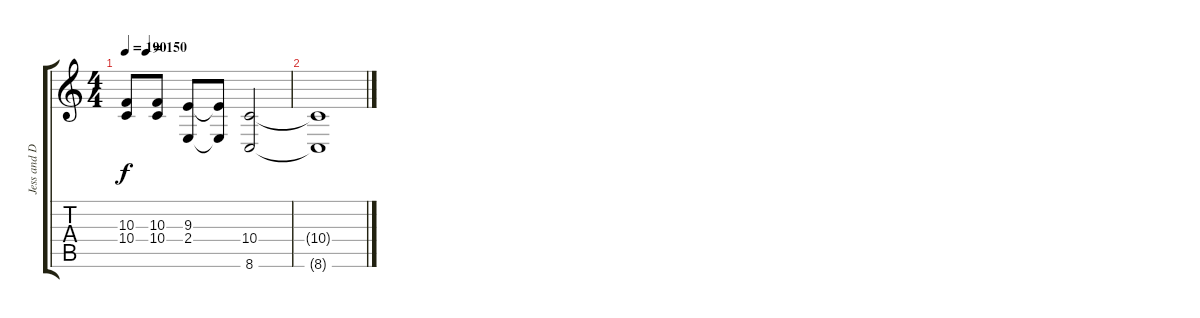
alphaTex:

\track ("Jess and Derron (Sax)" "Jess and D") {instrument tenorsax}
\staff {score tabs}
\tuning (E4 B3 G3 D3 A2 E2) {hide}
\ts (4 4)
\tempo 190
\tempo (150 0.125)
\clef g2
\ks c
(10.3 10.4).8{dy f} (10.3 10.4).8 (9.3 2.4).8 (9.3{t} 2.4{t}).8 (10.4 8.6).2 |
(10.4{t} 8.6{t}).1
